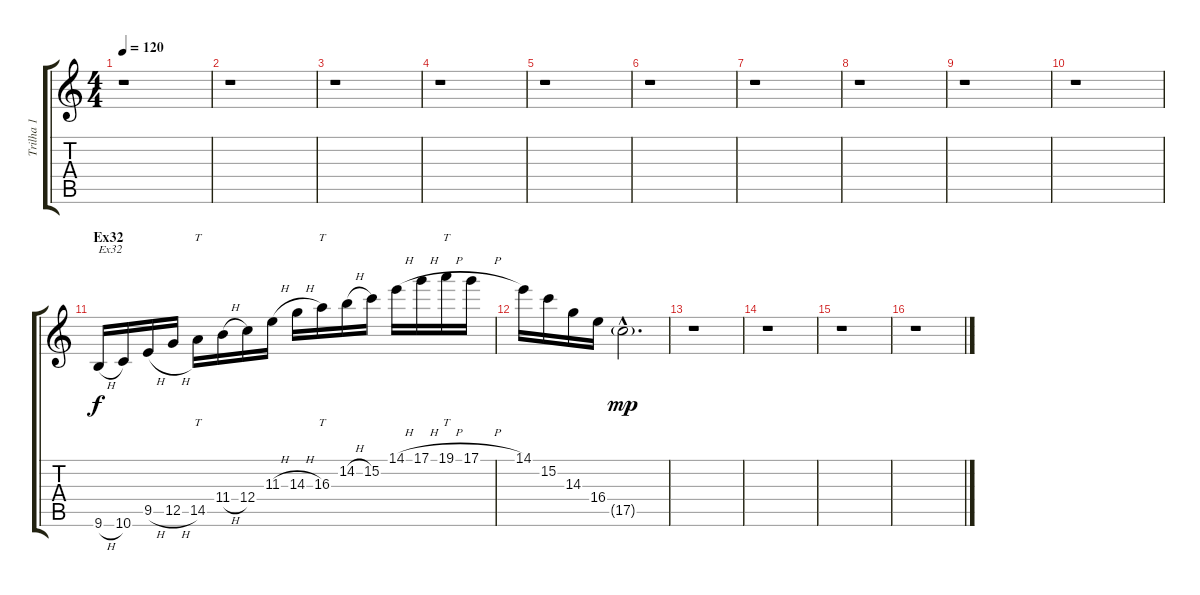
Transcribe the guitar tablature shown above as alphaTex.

\track ("Trilha 1" "Trilha 1") {instrument distortionguitar}
\staff {score tabs}
\tuning (D4 A3 F3 C3 G2 D2) {hide}
\ts (4 4)
\tempo 120
\clef g2
\ks c
r.1{dy mp} |
r.1 |
r.1 |
r.1 |
r.1 |
r.1 |
r.1 |
r.1 |
r.1 |
r.1 |
\section ("" "Ex32")
9.6{h}.16{txt "Ex32" dy f} 10.6.16 9.5{h}.16 12.5{h}.16 14.5.16{tt} 11.4{h}.16 12.4.16 11.3{h}.16 14.3{h}.16 16.3.16{tt} 14.2{h}.16 15.2.16 14.1{h}.16 17.1{h}.16 19.1{h}.16{tt} 17.1{h}.16 |
14.1.16 15.2.16 14.3.16 16.4.16 17.5{g hac}.2{d dy mp} |
r.1 |
r.1 |
r.1 |
r.1
